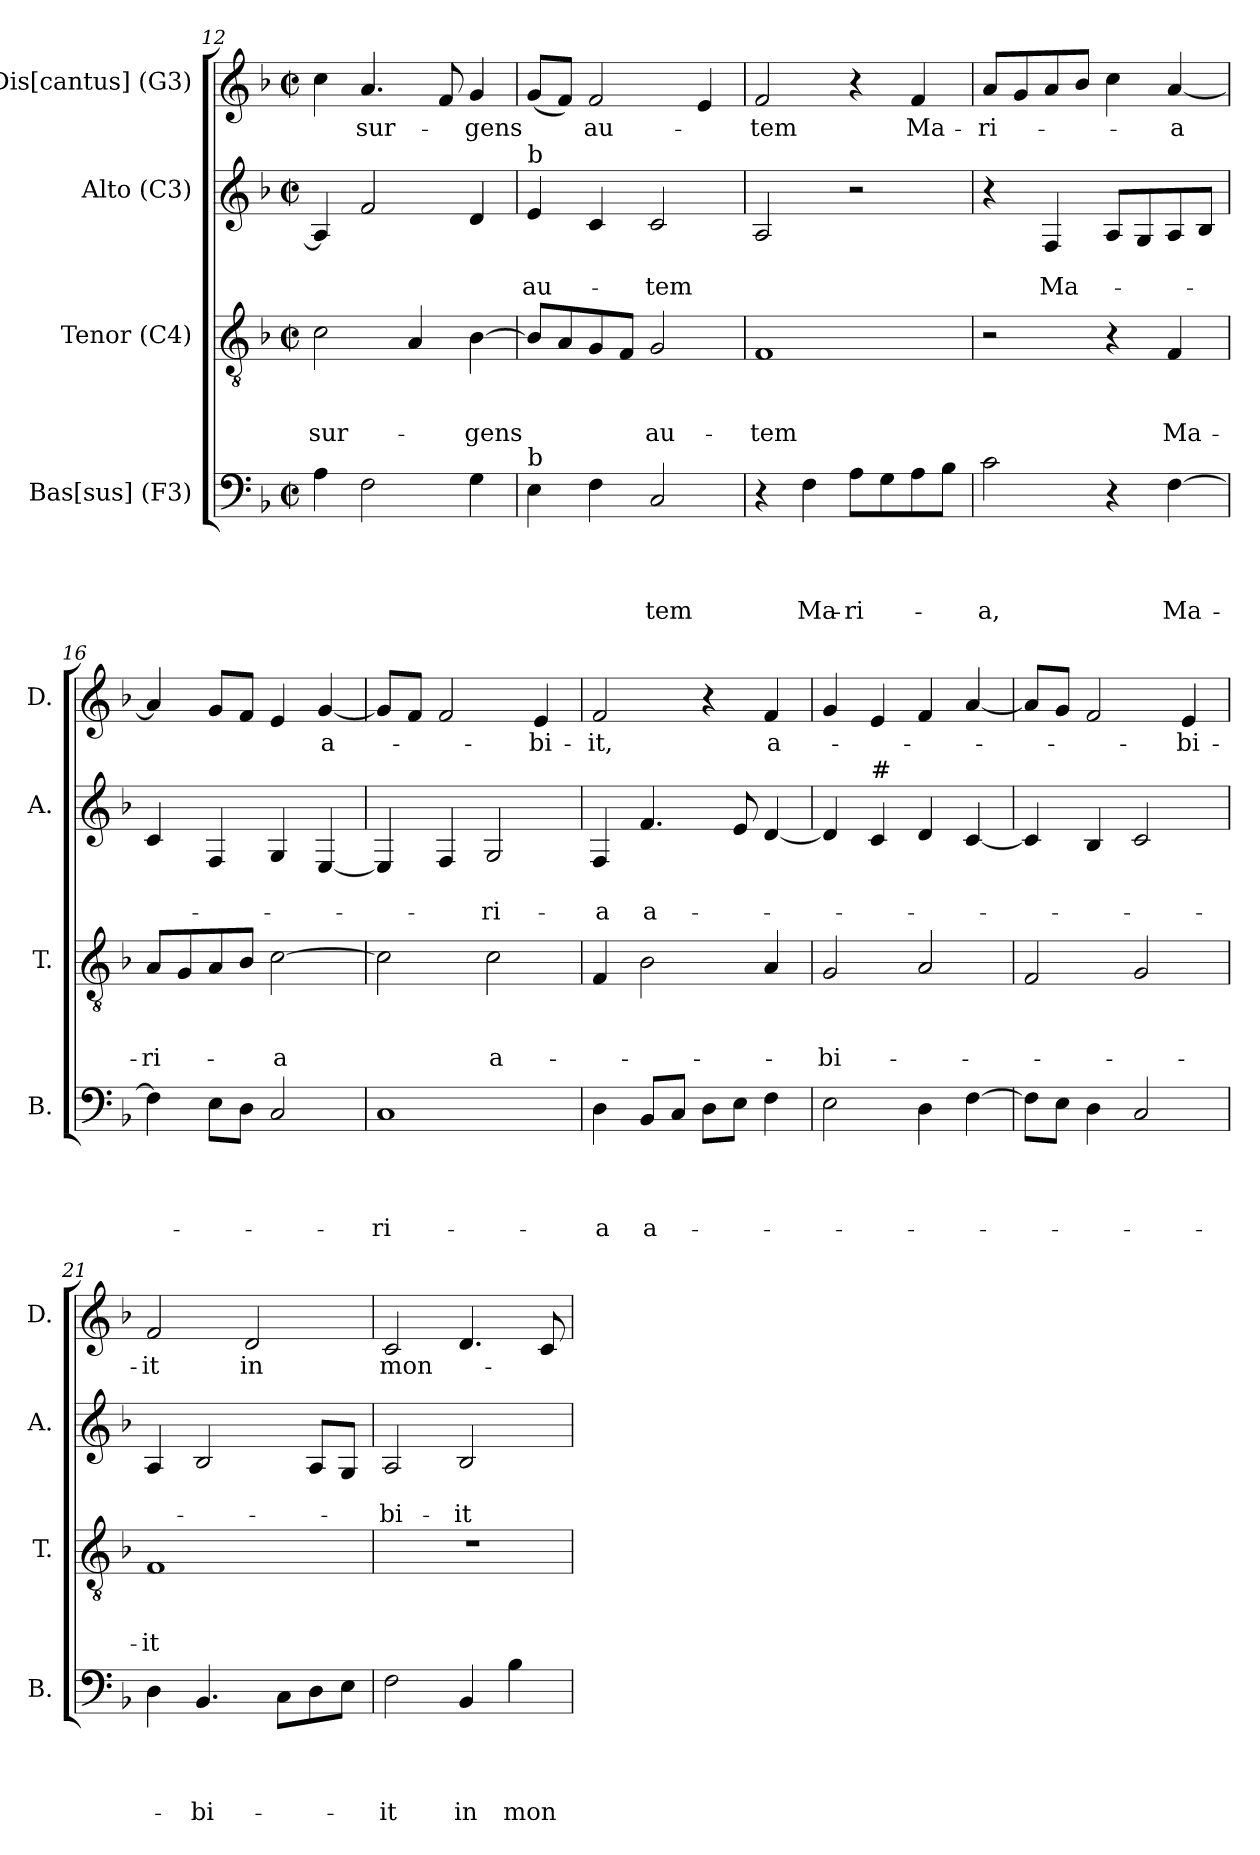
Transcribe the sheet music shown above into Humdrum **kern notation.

**kern	**text	**text	**text	**text	**kern	**text	**text	**text	**kern	**text	**text	**kern	**text
*part4	*part4	*part4	*part4	*part4	*part3	*part3	*part3	*part3	*part2	*part2	*part2	*part1	*part1
*staff4	*staff4	*staff4	*staff4	*staff4	*staff3	*staff3	*staff3	*staff3	*staff2	*staff2	*staff2	*staff1	*staff1
*I"Bas[sus] (F3)	*	*	*	*	*I"Tenor (C4)	*	*	*	*I"Alto (C3)	*	*	*I"Dis[cantus] (G3)	*
*I'B.	*	*	*	*	*I'T.	*	*	*	*I'A.	*	*	*I'D.	*
*clefF4	*	*	*	*	*clefGv2	*	*	*	*clefG2	*	*	*clefG2	*
*k[b-]	*	*	*	*	*k[b-]	*	*	*	*k[b-]	*	*	*k[b-]	*
*F:	*	*	*	*	*F:	*	*	*	*F:	*	*	*F:	*
*M2/2	*	*	*	*	*M2/2	*	*	*	*M2/2	*	*	*M2/2	*
*met(c|)	*	*	*	*	*met(c|)	*	*	*	*met(c|)	*	*	*met(c|)	*
=12	=12	=12	=12	=12	=12	=12	=12	=12	=12	=12	=12	=12	=12
!	!	!	!	!	!	!	!	!LO:LY:b	!	!	!	!	!
4A\	.	.	.	.	2c\	.	.	-sur-	4A/]	.	.	4cc\	.
!	!	!	!	!	!	!	!	!	!	!	!	!	!LO:LY:b
2F\	.	.	.	.	.	.	.	.	2f/	.	.	4.a/	-sur-
.	.	.	.	.	4A/	.	.	.	.	.	.	.	.
.	.	.	.	.	.	.	.	.	.	.	.	8f/	.
!	!	!	!	!	!	!	!	!LO:LY:b	!	!	!	!	!LO:LY:b
4G\	.	.	.	.	[>4B-\	.	.	-gens	4d/	.	.	4g/	-gens
=13	=13	=13	=13	=13	=13	=13	=13	=13	=13	=13	=13	=13	=13
!	!	!	!	!	!	!	!	!	!LO:TX:a:t=b	!	!	!	!
!LO:TX:a:t=b	!	!	!	!	!	!	!	!	!	!	!	!	!
!	!	!	!	!	!	!	!	!	!	!	!LO:LY:b	!	!
4E\	.	.	.	.	8B-/L]	.	.	.	4e/	.	au-	(<8g/L	.
.	.	.	.	.	8A/	.	.	.	.	.	.	8f/J)	.
!	!	!	!	!	!	!	!	!	!	!	!	!	!LO:LY:b
4F\	.	.	.	.	8G/	.	.	.	4c/	.	.	2f/	au-
.	.	.	.	.	8F/J	.	.	.	.	.	.	.	.
!	!	!	!	!LO:LY:b	!	!	!	!LO:LY:b	!	!	!LO:LY:b	!	!
2C/	.	.	.	-tem	2G/	.	.	au-	2c/	.	-tem	.	.
.	.	.	.	.	.	.	.	.	.	.	.	4e/	.
=14	=14	=14	=14	=14	=14	=14	=14	=14	=14	=14	=14	=14	=14
!	!	!	!	!	!	!	!	!LO:LY:b	!	!	!	!	!LO:LY:b
4r	.	.	.	.	1F	.	.	-tem	2A/	.	.	2f/	-tem
!	!	!	!	!LO:LY:b	!	!	!	!	!	!	!	!	!
4F\	.	.	.	Ma-	.	.	.	.	.	.	.	.	.
!	!	!	!	!LO:LY:b:rj	!	!	!	!	!	!	!	!	!
8A\L	.	.	.	-ri-	.	.	.	.	2r	.	.	4r	.
8G\	.	.	.	.	.	.	.	.	.	.	.	.	.
!	!	!	!	!	!	!	!	!	!	!	!	!	!LO:LY:b
8A\	.	.	.	.	.	.	.	.	.	.	.	4f/	Ma-
8B-\J	.	.	.	.	.	.	.	.	.	.	.	.	.
!!LO:LB:g=z
=15	=15	=15	=15	=15	=15	=15	=15	=15	=15	=15	=15	=15	=15
!	!	!	!	!LO:LY:b	!	!	!	!	!	!	!	!	!LO:LY:b
2c\	.	.	.	-a,	2r	.	.	.	4r	.	.	8a/L	-ri-
.	.	.	.	.	.	.	.	.	.	.	.	8g/	.
!	!	!	!	!	!	!	!	!	!	!	!LO:LY:b	!	!
.	.	.	.	.	.	.	.	.	4F/	.	Ma-	8a/	.
.	.	.	.	.	.	.	.	.	.	.	.	8b-/J	.
4r	.	.	.	.	4r	.	.	.	8A/L	.	.	4cc\	.
.	.	.	.	.	.	.	.	.	8G/	.	.	.	.
!	!	!	!	!LO:LY:b	!	!	!	!LO:LY:b	!	!	!	!	!LO:LY:b
[>4F\	.	.	.	Ma-	4F/	.	.	Ma-	8A/	.	.	[<4a/	-a
.	.	.	.	.	.	.	.	.	8B-/J	.	.	.	.
=16	=16	=16	=16	=16	=16	=16	=16	=16	=16	=16	=16	=16	=16
!	!	!	!	!	!	!	!	!LO:LY:b	!	!	!	!	!
4F\]	.	.	.	.	8A/L	.	.	-ri-	4c/	.	.	4a/]	.
.	.	.	.	.	8G/	.	.	.	.	.	.	.	.
8E\L	.	.	.	.	8A/	.	.	.	4F/	.	.	8g/L	.
8D\J	.	.	.	.	8B-/J	.	.	.	.	.	.	8f/J	.
!	!	!	!	!	!	!	!	!LO:LY:b	!	!	!	!	!
2C/	.	.	.	.	[>2c\	.	.	-a	4G/	.	.	4e/	.
!	!	!	!	!	!	!	!	!	!	!	!	!	!LO:LY:b
.	.	.	.	.	.	.	.	.	[<4E/	.	.	[<4g/	a-
=17	=17	=17	=17	=17	=17	=17	=17	=17	=17	=17	=17	=17	=17
!	!	!	!	!LO:LY:b	!	!	!	!	!	!	!	!	!
1C	.	.	.	-ri-	2c\]	.	.	.	4E/]	.	.	8g/L]	.
.	.	.	.	.	.	.	.	.	.	.	.	8f/J	.
.	.	.	.	.	.	.	.	.	4F/	.	.	2f/	.
!	!	!	!	!	!	!	!	!LO:LY:b	!	!	!LO:LY:b	!	!
.	.	.	.	.	2c\	.	.	a-	2G/	.	-ri-	.	.
!	!	!	!	!	!	!	!	!	!	!	!	!	!LO:LY:b
.	.	.	.	.	.	.	.	.	.	.	.	4e/	-bi-
=18	=18	=18	=18	=18	=18	=18	=18	=18	=18	=18	=18	=18	=18
!	!	!	!	!LO:LY:b	!	!	!	!	!	!	!LO:LY:b	!	!LO:LY:b
4D\	.	.	.	-a	4F/	.	.	.	4F/	.	-a	2f/	-it,
!	!	!	!	!LO:LY:b	!	!	!	!	!	!	!LO:LY:b	!	!
8BB-/L	.	.	.	a-	2B-\	.	.	.	4.f/	.	a-	.	.
8C/J	.	.	.	.	.	.	.	.	.	.	.	.	.
8D\L	.	.	.	.	.	.	.	.	.	.	.	4r	.
8E\J	.	.	.	.	.	.	.	.	8e/	.	.	.	.
!	!	!	!	!	!	!	!	!	!	!	!	!	!LO:LY:b
4F\	.	.	.	.	4A/	.	.	.	[<4d/	.	.	4f/	a-
=19	=19	=19	=19	=19	=19	=19	=19	=19	=19	=19	=19	=19	=19
!	!	!	!	!	!	!	!	!LO:LY:b	!	!	!	!	!
2E\	.	.	.	.	2G/	.	.	-bi-	4d/]	.	.	4g/	.
!	!	!	!	!	!	!	!	!	!LO:TX:a:t=#	!	!	!	!
.	.	.	.	.	.	.	.	.	4c/	.	.	4e/	.
4D\	.	.	.	.	2A/	.	.	.	4d/	.	.	4f/	.
[>4F\	.	.	.	.	.	.	.	.	[<4c/	.	.	[<4a/	.
=20	=20	=20	=20	=20	=20	=20	=20	=20	=20	=20	=20	=20	=20
8F\L]	.	.	.	.	2F/	.	.	.	4c/]	.	.	8a/L]	.
8E\J	.	.	.	.	.	.	.	.	.	.	.	8g/J	.
4D\	.	.	.	.	.	.	.	.	4B-/	.	.	2f/	.
2C/	.	.	.	.	2G/	.	.	.	2c/	.	.	.	.
!	!	!	!	!	!	!	!	!	!	!	!	!	!LO:LY:b
.	.	.	.	.	.	.	.	.	.	.	.	4e/	-bi-
=21	=21	=21	=21	=21	=21	=21	=21	=21	=21	=21	=21	=21	=21
!	!	!	!	!	!	!	!	!LO:LY:b	!	!	!	!	!LO:LY:b
4D\	.	.	.	.	1F	.	.	-it	4A/	.	.	2f/	-it
!	!	!	!	!LO:LY:b	!	!	!	!	!	!	!	!	!
4.BB-/	.	.	.	-bi-	.	.	.	.	2B-/	.	.	.	.
!	!	!	!	!	!	!	!	!	!	!	!	!	!LO:LY:b
.	.	.	.	.	.	.	.	.	.	.	.	2d/	in
8C\L	.	.	.	.	.	.	.	.	.	.	.	.	.
8D\	.	.	.	.	.	.	.	.	8A/L	.	.	.	.
8E\J	.	.	.	.	.	.	.	.	8G/J	.	.	.	.
!!LO:PB:g=z
=22	=22	=22	=22	=22	=22	=22	=22	=22	=22	=22	=22	=22	=22
!	!	!	!	!LO:LY:b	!	!	!	!	!	!	!LO:LY:b	!	!LO:LY:b
2F\	.	.	.	-it	1r	.	.	.	2A/	.	-bi-	2c/	mon-
!	!	!	!	!LO:LY:b	!	!	!	!	!	!	!LO:LY:b	!	!
4BB-/	.	.	.	in	.	.	.	.	2B-/	.	-it	4.d/	.
!	!	!	!	!LO:LY:b	!	!	!	!	!	!	!	!	!
4B-\	.	.	.	mon-	.	.	.	.	.	.	.	.	.
.	.	.	.	.	.	.	.	.	.	.	.	8c/	.
=	=	=	=	=	=	=	=	=	=	=	=	=	=
*-	*-	*-	*-	*-	*-	*-	*-	*-	*-	*-	*-	*-	*-
